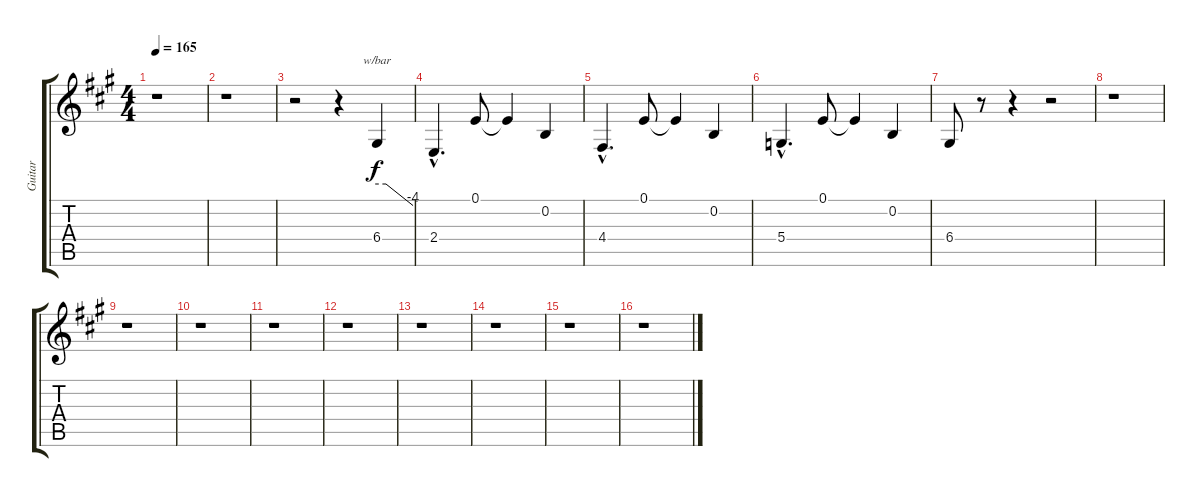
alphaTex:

\track ("Guitar" "Guitar") {instrument lead2sawtooth}
\staff {score tabs}
\tuning (E4 B3 G3 D3 A2 E2) {hide}
\ts (4 4)
\tempo 165
\clef g2
\ks a
r.1{dy f} |
r.1 |
r.2 r.4 6.4.4{tbe (custom default 0 0 15 0 60 -16)} |
2.4{hac}.4{d} 0.1.8 0.1{t}.4 0.2.4 |
4.4{hac}.4{d} 0.1.8 0.1{t}.4 0.2.4 |
5.4{hac}.4{d} 0.1.8 0.1{t}.4 0.2.4 |
6.4.8 r.8 r.4 r.2 |
r.1 |
r.1 |
r.1 |
r.1 |
r.1 |
r.1 |
r.1 |
r.1 |
r.1
